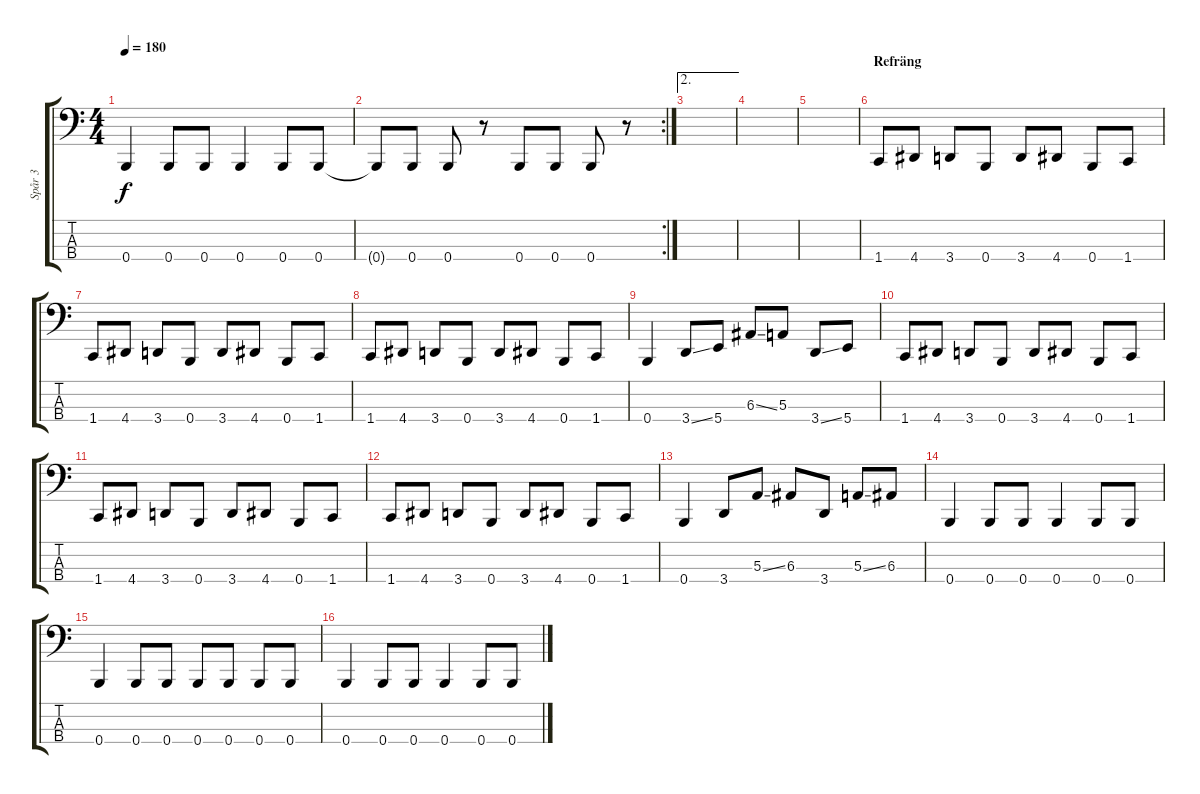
\track ("Spår 3" "Spår 3") {instrument electricbasspick}
\staff {score tabs}
\tuning (D2 A1 E1 B0) {hide}
\ts (4 4)
\tempo 180
\clef f4
\ks c
0.4.4{dy f} 0.4.8 0.4.8 0.4.4 0.4.8 0.4.8 |
\rc 2
0.4{t}.8 0.4.8 0.4.8 r.8 0.4.8 0.4.8 0.4.8 r.8 |
\ae 2
|
|
|
\section ("" "Refräng")
1.4.8 4.4.8 3.4.8 0.4.8 3.4.8 4.4.8 0.4.8 1.4.8 |
1.4.8 4.4.8 3.4.8 0.4.8 3.4.8 4.4.8 0.4.8 1.4.8 |
1.4.8 4.4.8 3.4.8 0.4.8 3.4.8 4.4.8 0.4.8 1.4.8 |
0.4.4 3.4{ss}.8 5.4.8 6.3{ss}.8 5.3.8 3.4{ss}.8 5.4.8 |
1.4.8 4.4.8 3.4.8 0.4.8 3.4.8 4.4.8 0.4.8 1.4.8 |
1.4.8 4.4.8 3.4.8 0.4.8 3.4.8 4.4.8 0.4.8 1.4.8 |
1.4.8 4.4.8 3.4.8 0.4.8 3.4.8 4.4.8 0.4.8 1.4.8 |
0.4.4 3.4.8 5.3{ss}.8 6.3.8 3.4.8 5.3{ss}.8 6.3.8 |
0.4.4 0.4.8 0.4.8 0.4.4 0.4.8 0.4.8 |
0.4.4 0.4.8 0.4.8 0.4.8 0.4.8 0.4.8 0.4.8 |
0.4.4 0.4.8 0.4.8 0.4.4 0.4.8 0.4.8
